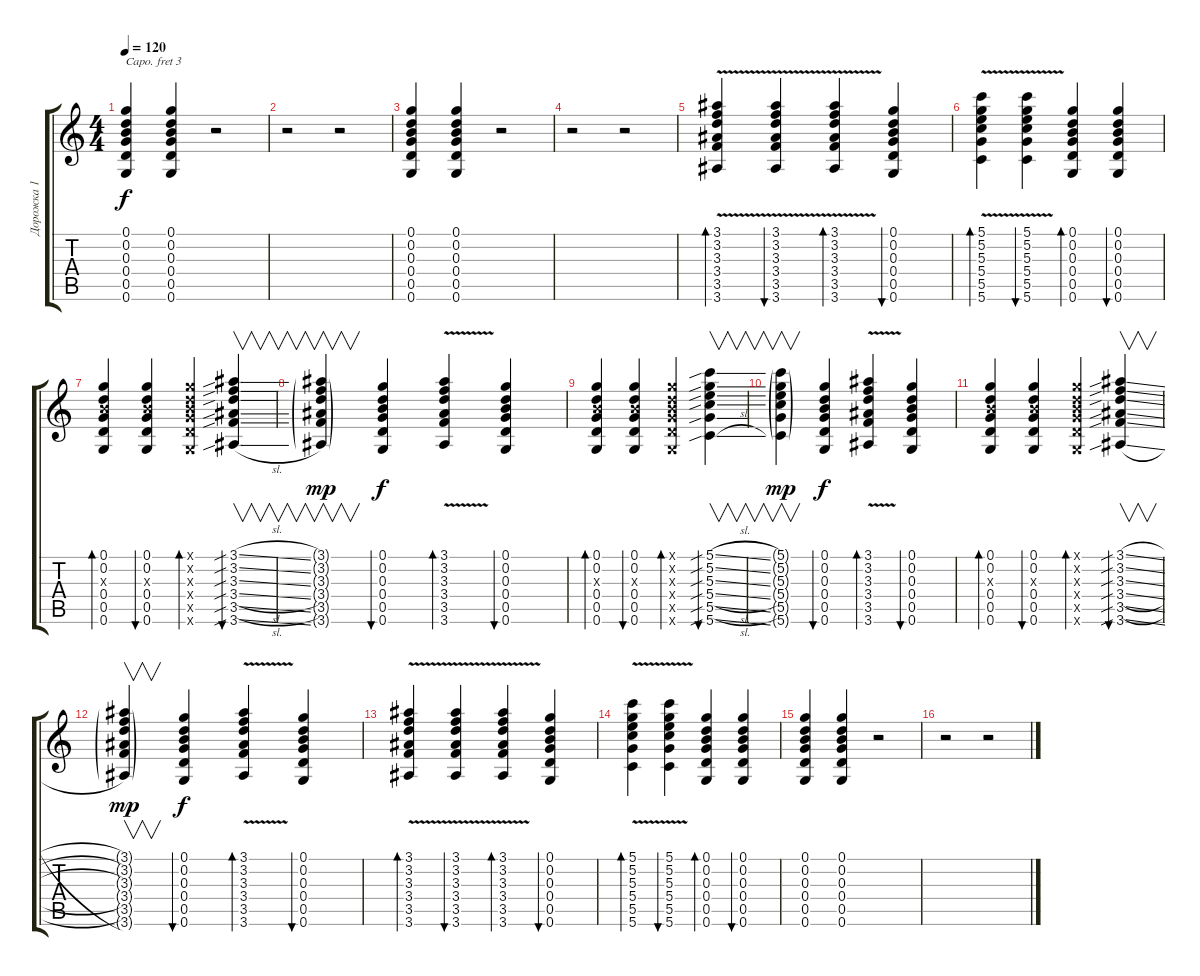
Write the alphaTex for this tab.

\track ("Дорожка 1" "Дорожка 1") {instrument acousticguitarsteel}
\staff {score tabs}
\capo 3
\tuning (E4 B3 Ab3 E3 B2 E2) {hide}
\ts (4 4)
\tempo 120
\clef g2
\ks c
(0.1 0.2 0.3 0.4 0.5 0.6).4{dy f} (0.1 0.2 0.3 0.4 0.5 0.6).4 r.2 |
r.2 r.2 |
(0.1 0.2 0.3 0.4 0.5 0.6).4 (0.1 0.2 0.3 0.4 0.5 0.6).4 r.2 |
r.2 r.2 |
(3.1 3.2 3.3 3.4 3.5 3.6{v}).4{bd 60} (3.1 3.2 3.3 3.4 3.5{v} 3.6).4{bu 60} (3.1 3.2 3.3 3.4 3.5{v} 3.6).4{bd 60} (0.1 0.2 0.3 0.4 0.5 0.6).4{bu 60} |
(5.1 5.2 5.3 5.4 5.5 5.6{v}).4{bd 60} (5.1 5.2 5.3 5.4 5.5 5.6{v}).4{bu 60} (0.1 0.2 0.3 0.4 0.5 0.6).4{bd 60} (0.1 0.2 0.3 0.4 0.5 0.6).4{bu 60} |
(0.1 0.2 0.3{x} 0.4 0.5 0.6).4{bd 60} (0.1 0.2 0.3{x} 0.4 0.5 0.6).4{bu 60} (0.1{x} 0.2{x} 0.3{x} 0.4{x} 0.5{x} 0.6{x}).4{bd 60} (3.1{sib sl} 3.2{sib sl} 3.3{sib sl} 3.4{sib sl} 3.5{sib sl} 3.6{sib sl}).4{v bu 60} |
(3.1{g} 3.2{g} 3.3{g} 3.4{g} 3.5{g} 3.6{g}).4{v dy mp} (0.1 0.2 0.3 0.4 0.5 0.6).4{bu 60 dy f} (3.1 3.2 3.3 3.4 3.5{v} 3.6).4{bd 60} (0.1 0.2 0.3 0.4 0.5 0.6).4{bu 60} |
(0.1 0.2 0.3{x} 0.4 0.5 0.6).4{bd 60} (0.1 0.2 0.3{x} 0.4 0.5 0.6).4{bu 60} (0.1{x} 0.2{x} 0.3{x} 0.4{x} 0.5{x} 0.6{x}).4{bd 60} (5.1{sib sl} 5.2{sib sl} 5.3{sib sl} 5.4{sib sl} 5.5{sib sl} 5.6{sib sl}).4{v bu 60} |
(5.1{g} 5.2{g} 5.3{g} 5.4{g} 5.5{g} 5.6{g}).4{v dy mp} (0.1 0.2 0.3 0.4 0.5 0.6).4{bu 60 dy f} (3.1 3.2 3.3 3.4 3.5 3.6{v}).4{bd 60} (0.1 0.2 0.3 0.4 0.5 0.6).4{bu 60} |
(0.1 0.2 0.3{x} 0.4 0.5 0.6).4{bd 60} (0.1 0.2 0.3{x} 0.4 0.5 0.6).4{bu 60} (0.1{x} 0.2{x} 0.3{x} 0.4{x} 0.5{x} 0.6{x}).4{bd 60} (3.1{sib sl} 3.2{sib sl} 3.3{sib sl} 3.4{sib sl} 3.5{sib sl} 3.6{sib sl}).4{v bu 60} |
(3.1{g} 3.2{g} 3.3{g} 3.4{g} 3.5{g} 3.6{g}).4{v dy mp} (0.1 0.2 0.3 0.4 0.5 0.6).4{bu 60 dy f} (3.1 3.2 3.3 3.4 3.5{v} 3.6).4{bd 60} (0.1 0.2 0.3 0.4 0.5 0.6).4{bu 60} |
(3.1 3.2 3.3 3.4 3.5 3.6{v}).4{bd 60} (3.1 3.2 3.3 3.4 3.5{v} 3.6).4{bu 60} (3.1 3.2 3.3 3.4 3.5{v} 3.6).4{bd 60} (0.1 0.2 0.3 0.4 0.5 0.6).4{bu 60} |
(5.1 5.2 5.3 5.4 5.5 5.6{v}).4{bd 60} (5.1 5.2 5.3 5.4 5.5 5.6{v}).4{bu 60} (0.1 0.2 0.3 0.4 0.5 0.6).4{bd 60} (0.1 0.2 0.3 0.4 0.5 0.6).4{bu 60} |
(0.1 0.2 0.3 0.4 0.5 0.6).4 (0.1 0.2 0.3 0.4 0.5 0.6).4 r.2 |
r.2 r.2
